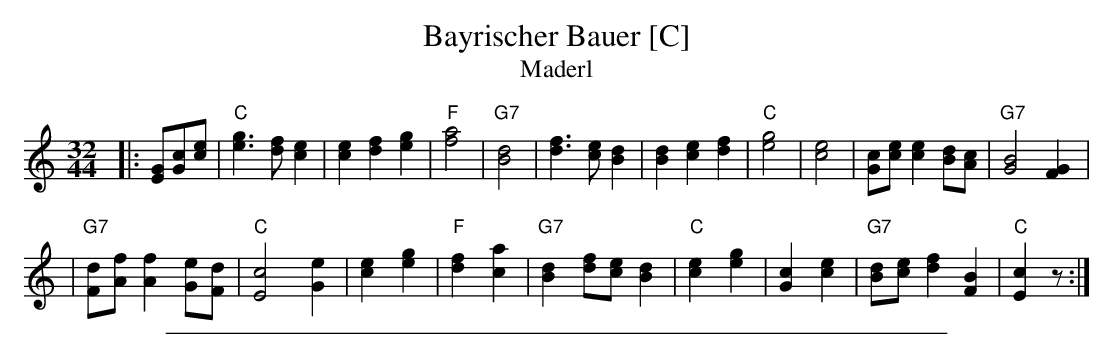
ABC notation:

X:1
T: Bayrischer Bauer [C]
T: Maderl
M: 32/44
L: 1/8
K: C
|: [GE][cG][ec] \
| "C"[g3e3] [fd] [e2c2] | [e2c2] [f2d2] [g2e2] \
| "F"[a4f4] | "G7"[d4B4] \
|    [f3d3] [ec] [d2B2] | [B2d2] [e2c2] [f2d2] \
| "C"[g4e4] | [e4c4] \
|    [cG][ec] [e2c2] [dB][cA] | "G7"[B4G4] [G2F2] |
|"G7"[dF][fA] [f2A2] [eG][dF] | "C"[c4E4] [e2G2] \
|    [e2c2] [g2e2] | "F"[f2d2] [a2c2] \
|"G7"[d2B2] [fd][ec] [d2B2] | "C"[e2c2] [g2e2] \
|    [c2G2] [e2c2] | "G7"[dB][ec] [f2d2] [B2F2] | "C"[c2E2] z :|
